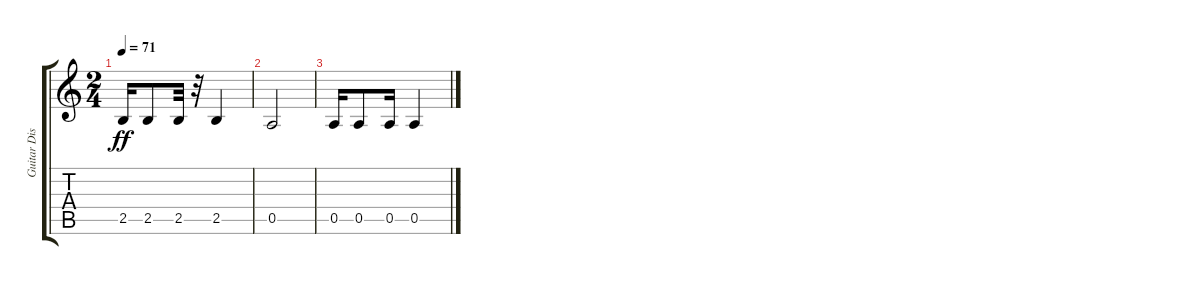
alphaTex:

\track ("Guitar Distortion" "Guitar Dis") {instrument distortionguitar}
\staff {score tabs}
\tuning (E4 B3 G3 D3 A2 E2) {hide}
\ts (2 4)
\tempo 71
\clef g2
\ks c
2.5.16{dy ff volume 3} 2.5.8{volume 2} 2.5.32{volume 2} r.32 2.5.4{volume 2} |
0.5.2{volume 0} |
0.5.16 0.5.8 0.5.16 0.5.4
